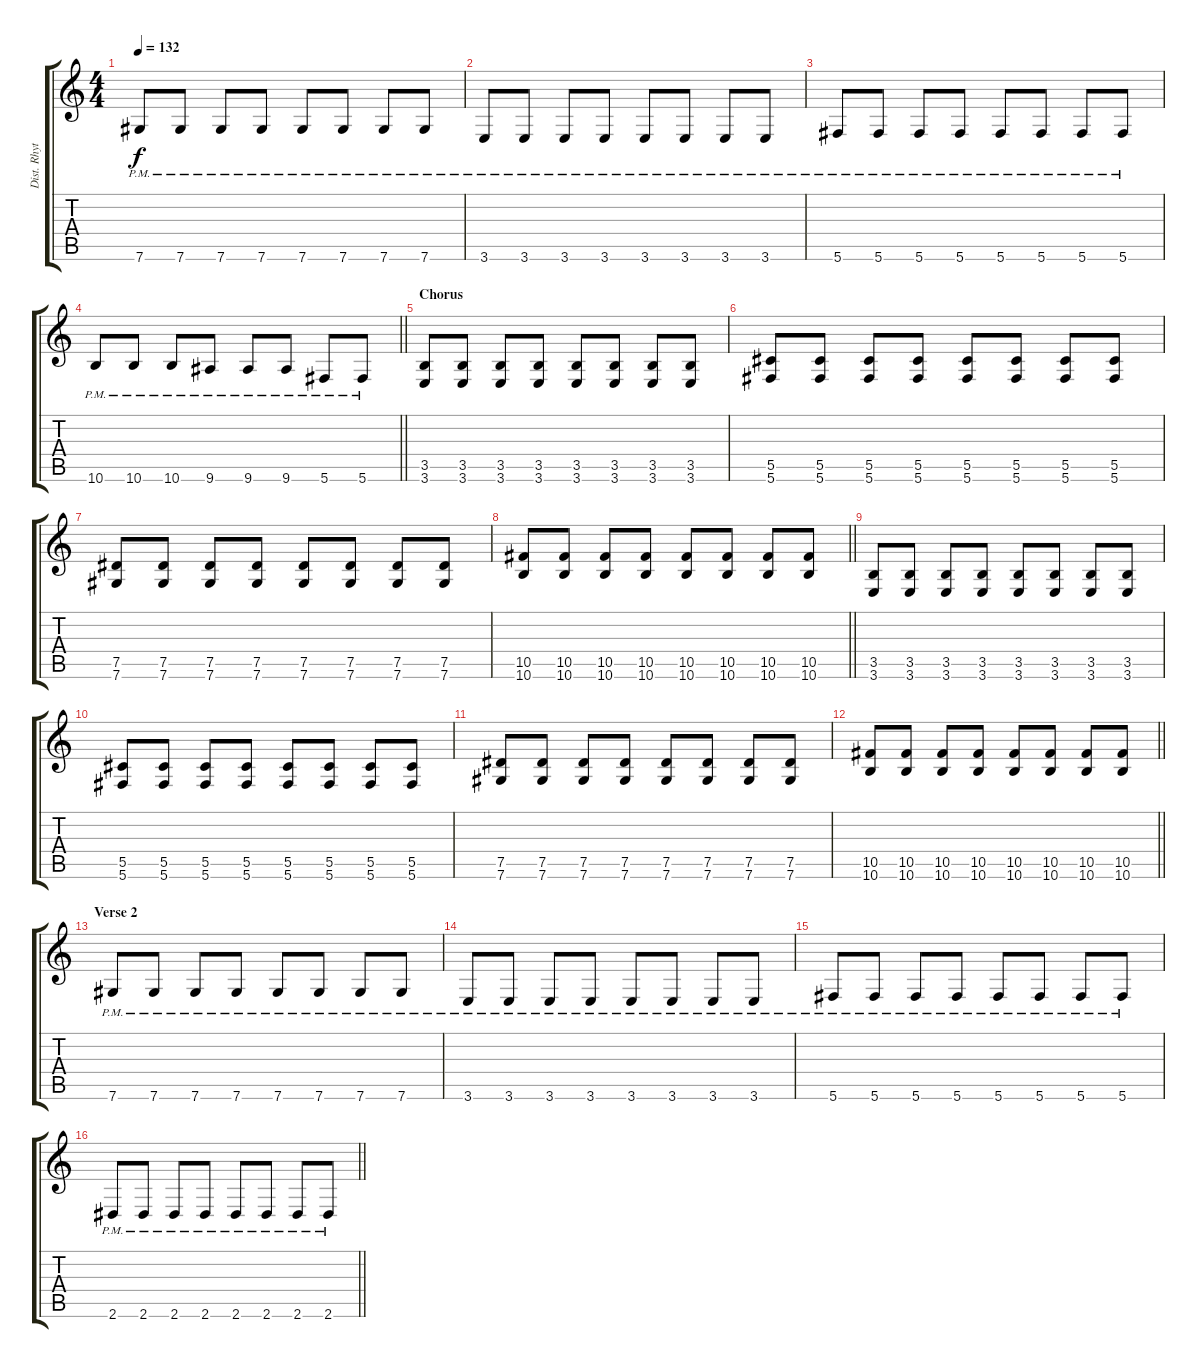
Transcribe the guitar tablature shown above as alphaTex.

\track ("Dist. Rhytm Guitar [L]" "Dist. Rhyt") {instrument distortionguitar}
\staff {score tabs}
\tuning (Eb4 Bb3 Gb3 Db3 Ab2 Db2) {hide}
\ts (4 4)
\tempo 132
\clef g2
\ks c
7.6{pm}.8{dy f} 7.6{pm}.8 7.6{pm}.8 7.6{pm}.8 7.6{pm}.8 7.6{pm}.8 7.6{pm}.8 7.6{pm}.8 |
3.6{pm}.8 3.6{pm}.8 3.6{pm}.8 3.6{pm}.8 3.6{pm}.8 3.6{pm}.8 3.6{pm}.8 3.6{pm}.8 |
5.6{pm}.8 5.6{pm}.8 5.6{pm}.8 5.6{pm}.8 5.6{pm}.8 5.6{pm}.8 5.6{pm}.8 5.6{pm}.8 |
\barLineRight lightlight
10.6{pm}.8 10.6{pm}.8 10.6{pm}.8 9.6{pm}.8 9.6{pm}.8 9.6{pm}.8 5.6{pm}.8 5.6{pm}.8 |
\section ("" "Chorus")
(3.5 3.6).8 (3.5 3.6).8 (3.5 3.6).8 (3.5 3.6).8 (3.5 3.6).8 (3.5 3.6).8 (3.5 3.6).8 (3.5 3.6).8 |
(5.5 5.6).8 (5.5 5.6).8 (5.5 5.6).8 (5.5 5.6).8 (5.5 5.6).8 (5.5 5.6).8 (5.5 5.6).8 (5.5 5.6).8 |
(7.5 7.6).8 (7.5 7.6).8 (7.5 7.6).8 (7.5 7.6).8 (7.5 7.6).8 (7.5 7.6).8 (7.5 7.6).8 (7.5 7.6).8 |
\barLineRight lightlight
(10.5 10.6).8 (10.5 10.6).8 (10.5 10.6).8 (10.5 10.6).8 (10.5 10.6).8 (10.5 10.6).8 (10.5 10.6).8 (10.5 10.6).8 |
(3.5 3.6).8 (3.5 3.6).8 (3.5 3.6).8 (3.5 3.6).8 (3.5 3.6).8 (3.5 3.6).8 (3.5 3.6).8 (3.5 3.6).8 |
(5.5 5.6).8 (5.5 5.6).8 (5.5 5.6).8 (5.5 5.6).8 (5.5 5.6).8 (5.5 5.6).8 (5.5 5.6).8 (5.5 5.6).8 |
(7.5 7.6).8 (7.5 7.6).8 (7.5 7.6).8 (7.5 7.6).8 (7.5 7.6).8 (7.5 7.6).8 (7.5 7.6).8 (7.5 7.6).8 |
\barLineRight lightlight
(10.5 10.6).8 (10.5 10.6).8 (10.5 10.6).8 (10.5 10.6).8 (10.5 10.6).8 (10.5 10.6).8 (10.5 10.6).8 (10.5 10.6).8 |
\section ("" "Verse 2")
7.6{pm}.8 7.6{pm}.8 7.6{pm}.8 7.6{pm}.8 7.6{pm}.8 7.6{pm}.8 7.6{pm}.8 7.6{pm}.8 |
3.6{pm}.8 3.6{pm}.8 3.6{pm}.8 3.6{pm}.8 3.6{pm}.8 3.6{pm}.8 3.6{pm}.8 3.6{pm}.8 |
5.6{pm}.8 5.6{pm}.8 5.6{pm}.8 5.6{pm}.8 5.6{pm}.8 5.6{pm}.8 5.6{pm}.8 5.6{pm}.8 |
\barLineRight lightlight
2.6{pm}.8 2.6{pm}.8 2.6{pm}.8 2.6{pm}.8 2.6{pm}.8 2.6{pm}.8 2.6{pm}.8 2.6{pm}.8
